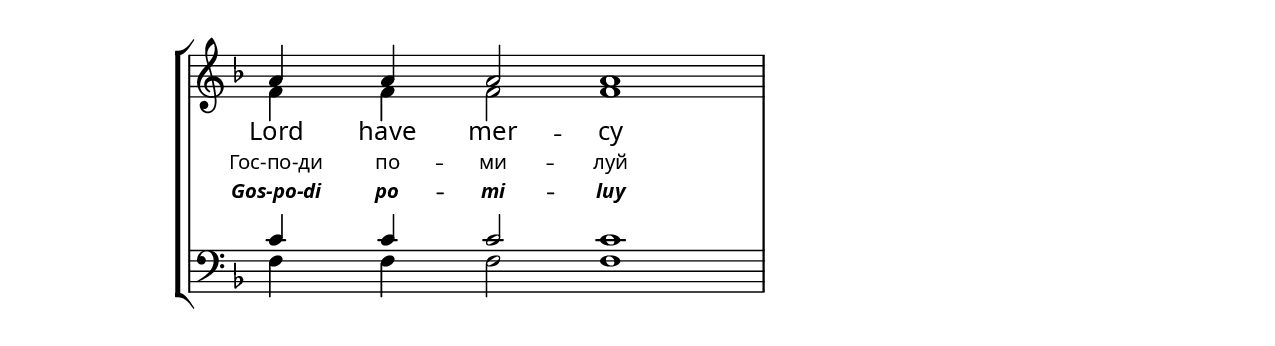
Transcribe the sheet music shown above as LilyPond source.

\version "2.24.4"

\paper {
    #(set-paper-size "letter")
    page-breaking = #ly:optimal-breaking
    ragged-last-bottom = ##t
    right-margin = 17\mm
    left-margin = 17\mm
    #(define fonts
        (set-global-fonts
            #:roman "EB Garamond SemiBold"
    ))
}

keyTime = { \key f \major}

SopMusic    = \relative {a'4 a4 a2 a1}
AltoMusic   = \relative {f'4 f4 f2 f1}
TenorMusic  = \relative {c'4  c4 c2 c1}
BassMusic   = \relative {f4  f4 f2 f1}

VerseOne = \lyricmode {
    Lord have mer -- cy
    }
VerseTwo = \lyricmode {
    \override LyricText.font-size = #'-1
    Гос-по-ди по -- ми -- луй
    }
VerseThree = \lyricmode {
    \override LyricText.font-name = #"EB Garamond, Semi-Bold Italic"
    \override LyricText.font-size = #'-1
    Gos-po-di po -- mi -- luy
}

\score {
    \new StaffGroup <<
        \new Staff \with {midiInstrument = "choir aahs"} <<
            \clef "treble"
            \new Voice = "Sop"  { \voiceOne \keyTime \SopMusic \bar "|"}
            \new Voice = "Alto" { \voiceTwo \AltoMusic }
            \new Lyrics \lyricsto "Sop" { \VerseOne }
            \new Lyrics \lyricsto "Sop" { \VerseTwo }
            \new Lyrics \lyricsto "Sop" { \VerseThree }
        >>
        \new Staff \with {midiInstrument = "choir aahs"} <<
            \clef "bass"
            \new Voice = "Tenor" { \voiceOne \keyTime \TenorMusic \bar "|"}
            \new Voice = "Bass" { \voiceTwo \BassMusic} 
        >>
    >>
    \layout {
        \context {
            \Staff
                \remove Time_signature_engraver
                measureBarType = #'()
                forbidBreakBetweenBarLines = ##f
                \override SpacingSpanner.common-shortest-duration = #(ly:make-moment 1/64)

        }
        \context {
            \Score
            \override SpacingSpanner spacing-increment = 4
        }
        \context {
            \Lyrics
                \override LyricSpace.minimum-distance = #5.0
        }
    }
    \midi {
        \tempo 4 = 120
    }
}
